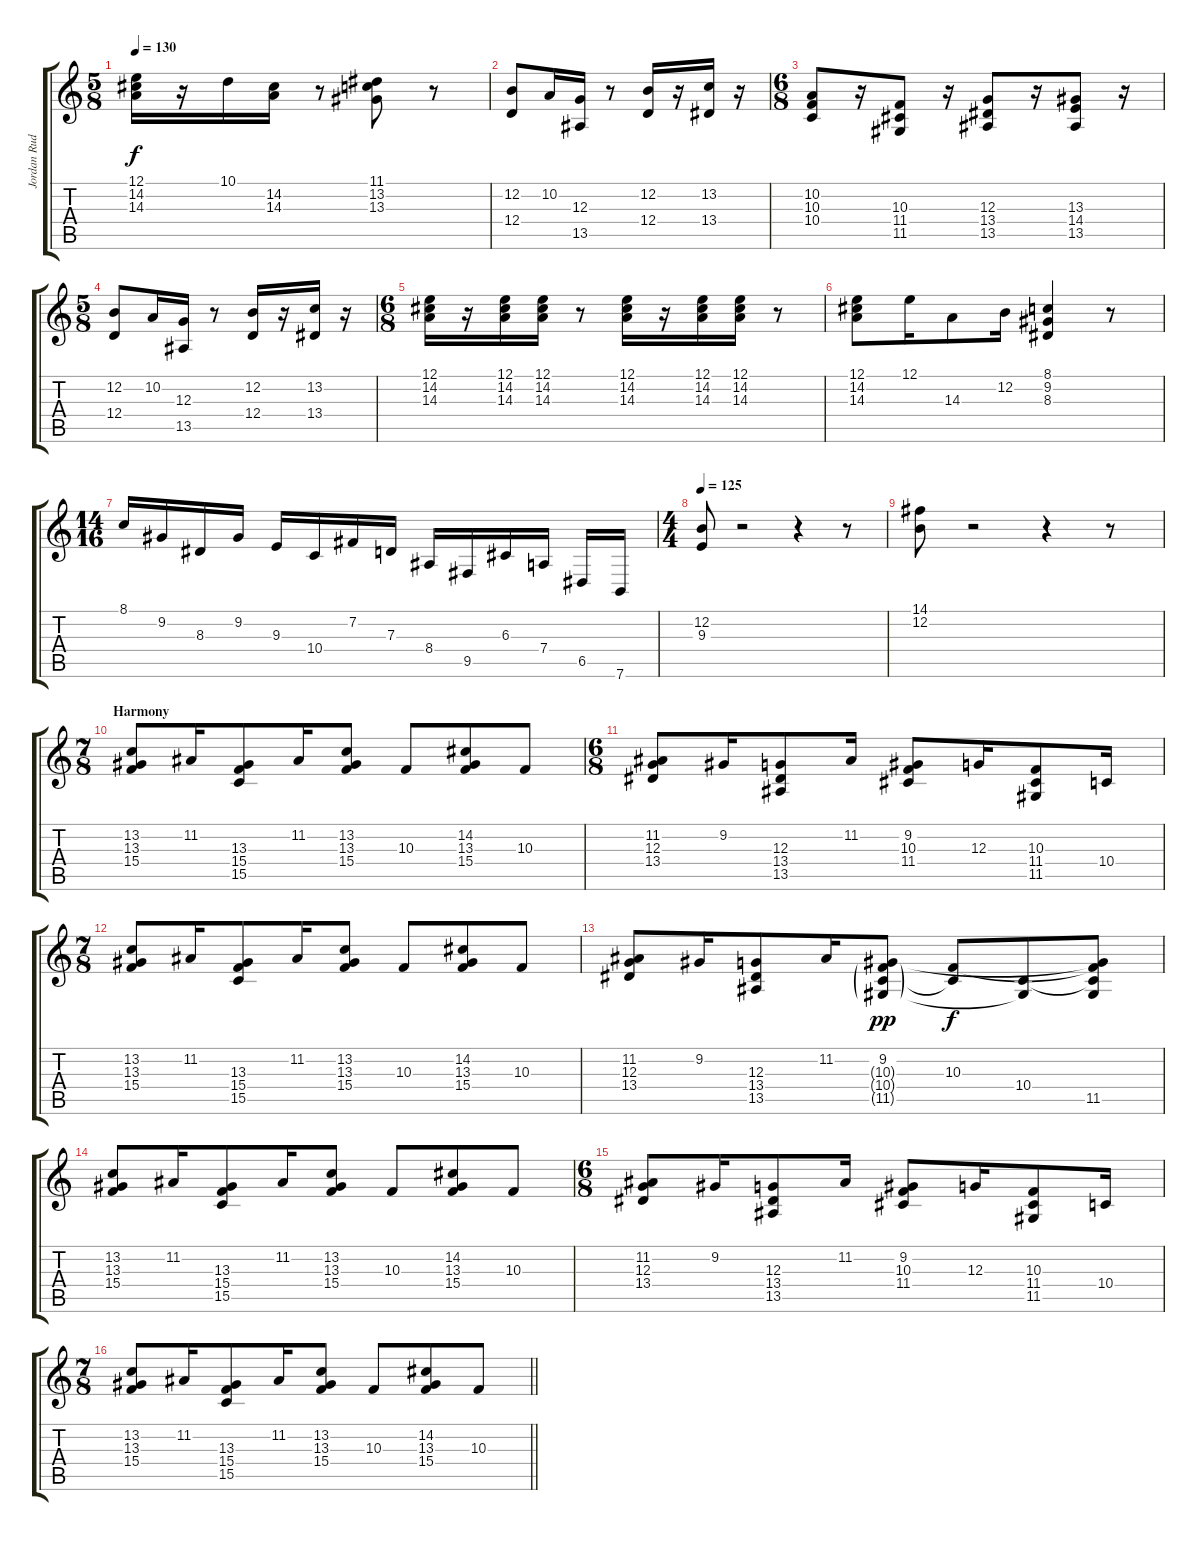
\track ("Jordan Rudess" "Jordan Rud") {instrument lead1square}
\staff {score tabs}
\tuning (E4 B3 G3 D3 A2 E2) {hide}
\ts (5 8)
\tempo 130
\clef g2
\ks c
(12.1 14.2 14.3).16{dy f} r.16 10.1.16 (14.2 14.3).16 r.8 (11.1 13.2 13.3).8 r.8 |
(12.2 12.4).8 10.2.16 (12.3 13.5).16 r.8 (12.2 12.4).16 r.16 (13.2 13.4).16 r.16 |
\ts (6 8)
(10.2 10.3 10.4).8 r.16 (10.3 11.4 11.5).8 r.16 (12.3 13.4 13.5).8 r.16 (13.3 14.4 13.5).8 r.16 |
\ts (5 8)
(12.2 12.4).8{balance 8 instrument synthbrass1} 10.2.16 (12.3 13.5).16 r.8 (12.2 12.4).16 r.16 (13.2 13.4).16 r.16 |
\ts (6 8)
(12.1 14.2 14.3).16 r.16 (12.1 14.2 14.3).16 (12.1 14.2 14.3).16 r.8 (12.1 14.2 14.3).16 r.16 (12.1 14.2 14.3).16 (12.1 14.2 14.3).16 r.8 |
(12.1 14.2 14.3).8 12.1.16 14.3.8 12.2.16 (8.1 9.2 8.3).4 r.8 |
\ts (14 16)
8.1.16 9.2.16 8.3.16 9.2.16 9.3.16 10.4.16 7.2.16 7.3.16 8.4.16 9.5.16 6.3.16 7.4.16 6.5.16 7.6.16 |
\ts (4 4)
\tempo 125
(12.2 9.3).8{instrument drawbarorgan} r.2 r.4 r.8 |
(14.1 12.2).8 r.2 r.4 r.8 |
\ts (7 8)
\section ("" "Harmony")
(13.2 13.3 15.4).8{volume 8 balance 5 instrument percussiveorgan} 11.2.16 (13.3 15.4 15.5).8 11.2.16 (13.2 13.3 15.4).8 10.3.8 (14.2 13.3 15.4).8 10.3.8 |
\ts (6 8)
(11.2 12.3 13.4).8 9.2.16 (12.3 13.4 13.5).8 11.2.16 (9.2 10.3 11.4).8 12.3.16 (10.3 11.4 11.5).8 10.4.16 |
\ts (7 8)
(13.2 13.3 15.4).8 11.2.16 (13.3 15.4 15.5).8 11.2.16 (13.2 13.3 15.4).8 10.3.8 (14.2 13.3 15.4).8 10.3.8 |
(11.2 12.3 13.4).8 9.2.16 (12.3 13.4 13.5).8 11.2.16 (9.2 10.3{g} 10.4{g} 11.5{g}).8{dy pp} (10.3 10.4{t}).8{dy f} (10.4 11.5{t}).8 (9.2{t} 10.3{t} 10.4{t} 11.5).8 |
(13.2 13.3 15.4).8 11.2.16 (13.3 15.4 15.5).8 11.2.16 (13.2 13.3 15.4).8 10.3.8 (14.2 13.3 15.4).8 10.3.8 |
\ts (6 8)
(11.2 12.3 13.4).8 9.2.16 (12.3 13.4 13.5).8 11.2.16 (9.2 10.3 11.4).8 12.3.16 (10.3 11.4 11.5).8 10.4.16 |
\ts (7 8)
\barLineRight lightlight
(13.2 13.3 15.4).8 11.2.16 (13.3 15.4 15.5).8 11.2.16 (13.2 13.3 15.4).8 10.3.8 (14.2 13.3 15.4).8 10.3.8
